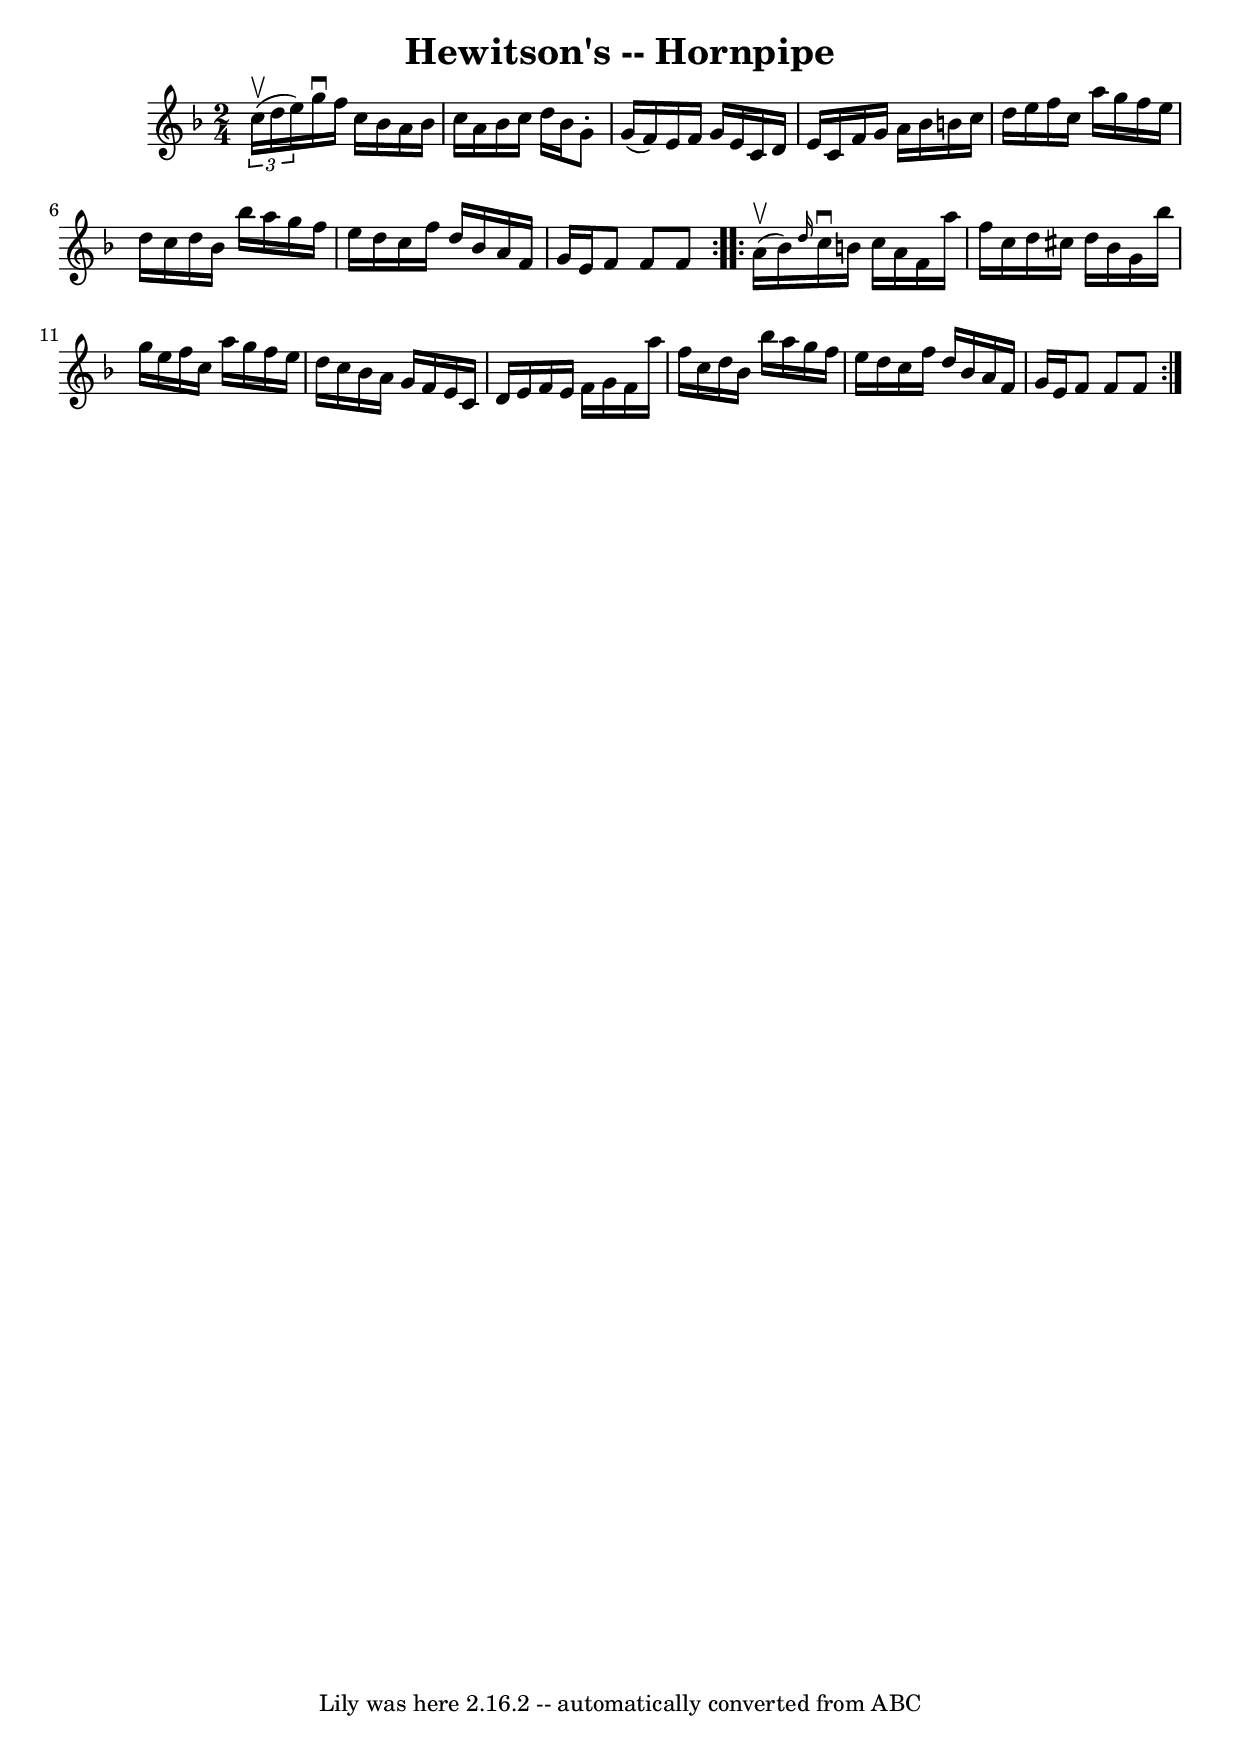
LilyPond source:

\version "2.16.2"
\include "Mammoth.ily"
\header {
  %% book = "Cole's 1000 Fiddle Tunes"
 crossRefNumber = "1"
 footnotes = ""
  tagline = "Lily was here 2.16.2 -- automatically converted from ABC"
  title = "Hewitson's -- Hornpipe"

}
voicedefault =  {



  \repeat volta 2 {

    \time 2/4 
    \key f \major
    \times 2/3 { c''16 (^\upbow d''16 e''16)  	       }   |
 g''16^\downbow f''16 c''16 bes'16 a'16 bes'16 c''16 a'16   |
 bes'16 c''16 d''16 bes'16 g'8-. g'16 ( f'16)  |
 e'16 f'16 g'16 e'16 c'16 d'16 e'16 c'16   |
 f'16 g'16 a'16 bes'16 b'16 c''16 d''16 e''16   |
 f''16 c''16 a''16 g''16 f''16 e''16 d''16 c''16   |
 d''16 bes'16 bes''16 a''16 g''16 f''16 e''16 d''16   |
 c''16 f''16 d''16 bes'16 a'16 f'16 g'16 e'16   |
 f'8 f'8 f'8  
  }     
  \repeat volta 2 { a'16 (^\upbow bes'16)  |
    \grace { d''16  
	   } c''16^\downbow b'16 c''16 a'16 f'16 a''16 f''16 c''16   |
 d''16 cis''16 d''16 bes'16 g'16 bes''16 g''16 e''16   |
 f''16 c''16 a''16 g''16 f''16 e''16 d''16 c''16   |
 bes'16 a'16 g'16 f'16 e'16 c'16 d'16 e'16   |
 f'16 e'16 f'16 g'16 f'16 a''16 f''16 c''16   |
 d''16 bes'16 bes''16 a''16 g''16 f''16 e''16 d''16   |
 c''16 f''16 d''16 bes'16 a'16 f'16 g'16 e'16   |
    
 f'8 f'8 f'8  
  }   

}

\score{
  <<

    \context Staff="default"
    {
      \voicedefault 
      
    }

  >>
  \layout {
    
  }
  \midi {
  }

}
